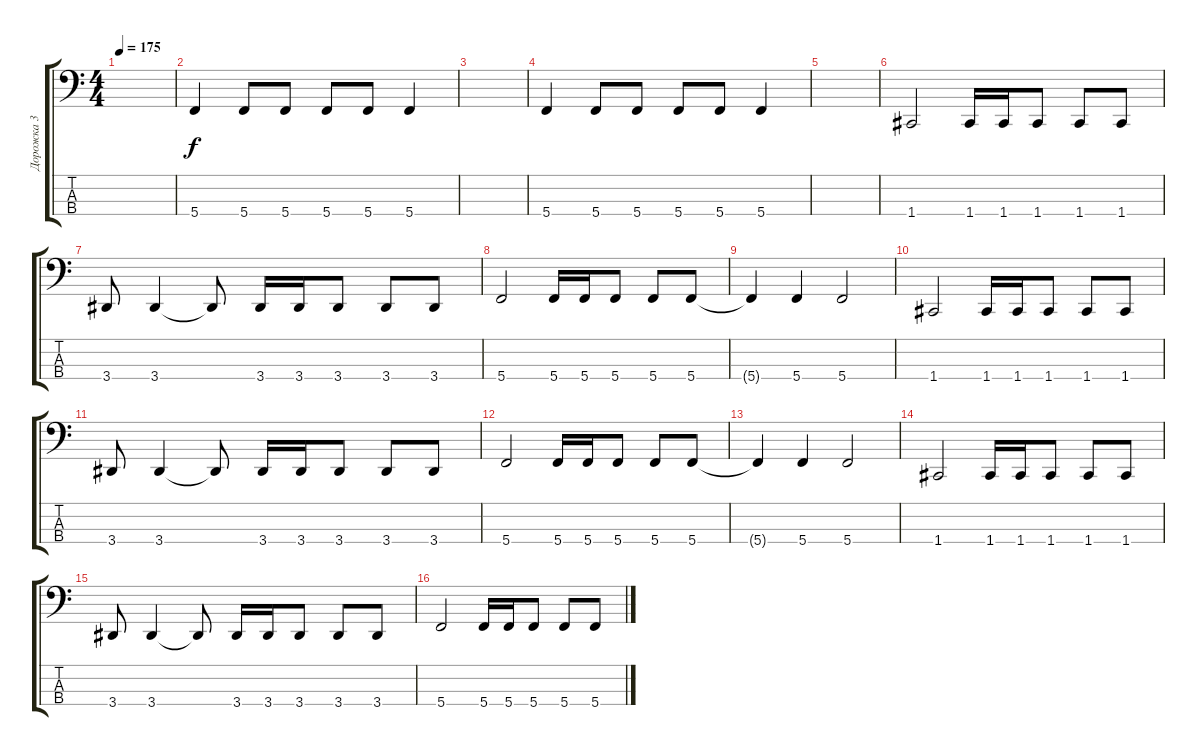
\track ("Дорожка 3" "Дорожка 3") {instrument electricbasspick}
\staff {score tabs}
\tuning (F2 C2 G1 C1) {hide}
\ts (4 4)
\tempo 175
\clef f4
\ks c
|
5.4.4 5.4.8 5.4.8 5.4.8 5.4.8 5.4.4 |
|
5.4.4 5.4.8 5.4.8 5.4.8 5.4.8 5.4.4 |
|
1.4.2 1.4.16 1.4.16 1.4.8 1.4.8 1.4.8 |
3.4.8 3.4.4 3.4{t}.8 3.4.16 3.4.16 3.4.8 3.4.8 3.4.8 |
5.4.2 5.4.16 5.4.16 5.4.8 5.4.8 5.4.8 |
5.4{t}.4 5.4.4 5.4.2 |
1.4.2 1.4.16 1.4.16 1.4.8 1.4.8 1.4.8 |
3.4.8 3.4.4 3.4{t}.8 3.4.16 3.4.16 3.4.8 3.4.8 3.4.8 |
5.4.2 5.4.16 5.4.16 5.4.8 5.4.8 5.4.8 |
5.4{t}.4 5.4.4 5.4.2 |
1.4.2 1.4.16 1.4.16 1.4.8 1.4.8 1.4.8 |
3.4.8 3.4.4 3.4{t}.8 3.4.16 3.4.16 3.4.8 3.4.8 3.4.8 |
5.4.2 5.4.16 5.4.16 5.4.8 5.4.8 5.4.8
